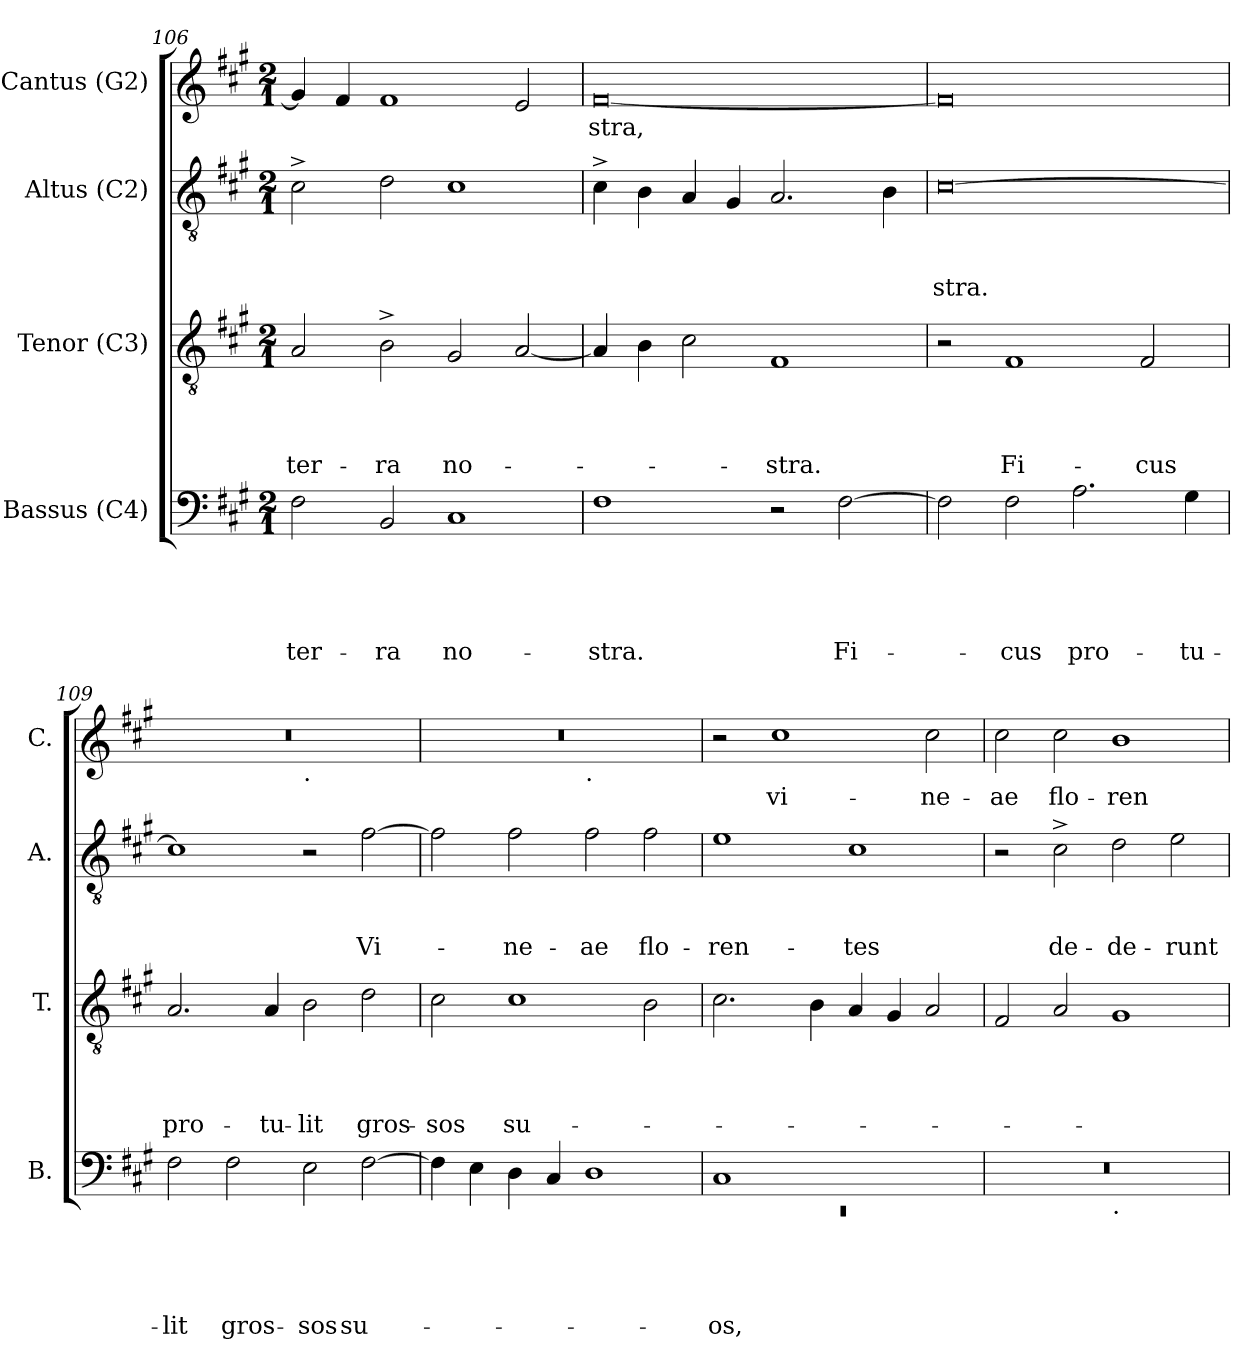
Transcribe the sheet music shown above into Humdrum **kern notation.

**kern	**text	**text	**text	**text	**text	**kern	**text	**text	**text	**text	**kern	**text	**text	**text	**kern	**text
*part4	*part4	*part4	*part4	*part4	*part4	*part3	*part3	*part3	*part3	*part3	*part2	*part2	*part2	*part2	*part1	*part1
*staff4	*staff4	*staff4	*staff4	*staff4	*staff4	*staff3	*staff3	*staff3	*staff3	*staff3	*staff2	*staff2	*staff2	*staff2	*staff1	*staff1
*I"Bassus (C4)	*	*	*	*	*	*I"Tenor (C3)	*	*	*	*	*I"Altus (C2)	*	*	*	*I"Cantus (G2)	*
*I'B.	*	*	*	*	*	*I'T.	*	*	*	*	*I'A.	*	*	*	*I'C.	*
*clefF4	*	*	*	*	*	*clefGv2	*	*	*	*	*clefGv2	*	*	*	*clefG2	*
*k[f#c#g#]	*	*	*	*	*	*k[f#c#g#]	*	*	*	*	*k[f#c#g#]	*	*	*	*k[f#c#g#]	*
*A:	*	*	*	*	*	*A:	*	*	*	*	*A:	*	*	*	*A:	*
*M2/1	*	*	*	*	*	*M2/1	*	*	*	*	*M2/1	*	*	*	*M2/1	*
=106	=106	=106	=106	=106	=106	=106	=106	=106	=106	=106	=106	=106	=106	=106	=106	=106
!	!	!	!	!	!LO:LY:b	!	!	!	!	!LO:LY:b	!	!	!	!	!	!
2F#\	.	.	.	.	ter-	2A/	.	.	.	ter-	2c#^>\	.	.	.	4g#/]	.
.	.	.	.	.	.	.	.	.	.	.	.	.	.	.	4f#/	.
!	!	!	!	!	!LO:LY:b	!	!	!	!	!LO:LY:b	!	!	!	!	!	!
2BB/	.	.	.	.	-ra	2B^>\	.	.	.	-ra	2d\	.	.	.	1f#	.
!	!	!	!	!	!LO:LY:b	!	!	!	!	!LO:LY:b	!	!	!	!	!	!
1C#	.	.	.	.	no-	2G#/	.	.	.	no-	1c#	.	.	.	.	.
.	.	.	.	.	.	[<2A/	.	.	.	.	.	.	.	.	2e/	.
=107	=107	=107	=107	=107	=107	=107	=107	=107	=107	=107	=107	=107	=107	=107	=107	=107
!	!	!	!	!	!LO:LY:b	!	!	!	!	!	!	!	!	!	!	!LO:LY:b
1F#	.	.	.	.	-stra.	4A/]	.	.	.	.	4c#^>\	.	.	.	[<0f#	-stra,
.	.	.	.	.	.	4B\	.	.	.	.	4B\	.	.	.	.	.
.	.	.	.	.	.	2c#\	.	.	.	.	4A/	.	.	.	.	.
.	.	.	.	.	.	.	.	.	.	.	4G#/	.	.	.	.	.
!	!	!	!	!	!	!	!	!	!	!LO:LY:b	!	!	!	!	!	!
2r	.	.	.	.	.	1F#	.	.	.	-stra.	2.A/	.	.	.	.	.
!	!	!	!	!	!LO:LY:b	!	!	!	!	!	!	!	!	!	!	!
[>2F#\	.	.	.	.	Fi-	.	.	.	.	.	.	.	.	.	.	.
.	.	.	.	.	.	.	.	.	.	.	4B\	.	.	.	.	.
=108	=108	=108	=108	=108	=108	=108	=108	=108	=108	=108	=108	=108	=108	=108	=108	=108
!	!	!	!	!	!	!	!	!	!	!	!	!	!	!LO:LY:b	!	!
2F#\]	.	.	.	.	.	2r	.	.	.	.	[<0c#	.	.	-stra.	0f#]	.
!	!	!	!	!	!LO:LY:b	!	!	!	!	!LO:LY:b	!	!	!	!	!	!
2F#\	.	.	.	.	-cus	1F#	.	.	.	Fi-	.	.	.	.	.	.
!	!	!	!	!	!LO:LY:b	!	!	!	!	!	!	!	!	!	!	!
2.A\	.	.	.	.	pro-	.	.	.	.	.	.	.	.	.	.	.
!	!	!	!	!	!	!	!	!	!	!LO:LY:b	!	!	!	!	!	!
.	.	.	.	.	.	2F#/	.	.	.	-cus	.	.	.	.	.	.
!	!	!	!	!	!LO:LY:b	!	!	!	!	!	!	!	!	!	!	!
4G#\	.	.	.	.	-tu-	.	.	.	.	.	.	.	.	.	.	.
!!LO:LB:g=z
=109	=109	=109	=109	=109	=109	=109	=109	=109	=109	=109	=109	=109	=109	=109	=109	=109
!	!	!	!	!	!LO:LY:b	!	!	!	!	!LO:LY:b	!	!	!	!	!	!
*	*	*	*	*	*	*	*	*	*	*	*	*	*	*	*^	*
2F#\	.	.	.	.	-lit	2.A/	.	.	.	pro-	1c#]	.	.	.	0r	1ryy	.
!	!	!	!	!	!LO:LY:b	!	!	!	!	!	!	!	!	!	!	!	!
2F#\	.	.	.	.	gros-	.	.	.	.	.	.	.	.	.	.	.	.
!	!	!	!	!	!	!	!	!	!	!LO:LY:b	!	!	!	!	!	!	!
.	.	.	.	.	.	4A/	.	.	.	-tu-	.	.	.	.	.	.	.
!	!	!	!	!	!	!	!	!	!	!	!	!	!	!	!	!LO:TX:b:t=.	!
!	!	!	!	!	!LO:LY:b	!	!	!	!	!LO:LY:b:rj	!	!	!	!	!	!	!
2E\	.	.	.	.	-sos	2B\	.	.	.	-lit	2r	.	.	.	.	1ryy	.
!	!	!	!	!	!LO:LY:b	!	!	!	!	!LO:LY:b	!	!	!	!LO:LY:b	!	!	!
[>2F#\	.	.	.	.	su-	2d\	.	.	.	gros-	[>2f#\	.	.	Vi-	.	.	.
=110	=110	=110	=110	=110	=110	=110	=110	=110	=110	=110	=110	=110	=110	=110	=110	=110	=110
!	!	!	!	!	!	!	!	!	!	!LO:LY:b	!	!	!	!	!	!	!
4F#\]	.	.	.	.	.	2c#\	.	.	.	-sos	2f#\]	.	.	.	0r	1ryy	.
4E\	.	.	.	.	.	.	.	.	.	.	.	.	.	.	.	.	.
!	!	!	!	!	!	!	!	!	!	!LO:LY:b	!	!	!	!LO:LY:b	!	!	!
4D\	.	.	.	.	.	1c#	.	.	.	su-	2f#\	.	.	-ne-	.	.	.
4C#/	.	.	.	.	.	.	.	.	.	.	.	.	.	.	.	.	.
!	!	!	!	!	!	!	!	!	!	!	!	!	!	!	!	!LO:TX:b:t=.	!
!	!	!	!	!	!	!	!	!	!	!	!	!	!	!LO:LY:b	!	!	!
1D	.	.	.	.	.	.	.	.	.	.	2f#\	.	.	-ae	.	1ryy	.
!	!	!	!	!	!	!	!	!	!	!	!	!	!	!LO:LY:b	!	!	!
.	.	.	.	.	.	2B\	.	.	.	.	2f#\	.	.	flo-	.	.	.
=111	=111	=111	=111	=111	=111	=111	=111	=111	=111	=111	=111	=111	=111	=111	=111	=111	=111
*^	*	*	*	*	*	*	*	*	*	*	*	*	*	*	*	*	*
!	!LO:N:vis=1	!	!	!	!	!LO:LY:b	!	!	!	!	!	!	!	!	!LO:LY:b	!	!	!
*	*	*	*	*	*	*	*	*	*	*	*	*	*	*	*	*v	*v	*
1C#	0rEE	.	.	.	.	-os,	2.c#\	.	.	.	.	1e	.	.	-ren-	2r	.
!	!	!	!	!	!	!	!	!	!	!	!	!	!	!	!	!	!LO:LY:b
.	.	.	.	.	.	.	.	.	.	.	.	.	.	.	.	1cc#	vi-
.	.	.	.	.	.	.	4B\	.	.	.	.	.	.	.	.	.	.
!	!	!	!	!	!	!	!	!	!	!	!	!	!	!	!LO:LY:b	!	!
1ryy	.	.	.	.	.	.	4A/	.	.	.	.	1c#	.	.	-tes	.	.
.	.	.	.	.	.	.	4G#/	.	.	.	.	.	.	.	.	.	.
!	!	!	!	!	!	!	!	!	!	!	!	!	!	!	!	!	!LO:LY:b
.	.	.	.	.	.	.	2A/	.	.	.	.	.	.	.	.	2cc#\	-ne-
=112	=112	=112	=112	=112	=112	=112	=112	=112	=112	=112	=112	=112	=112	=112	=112	=112	=112
!	!	!	!	!	!	!	!	!	!	!	!	!	!	!	!	!	!LO:LY:b
0r	1ryy	.	.	.	.	.	2F#/	.	.	.	.	2r	.	.	.	2cc#\	-ae
!	!	!	!	!	!	!	!	!	!	!	!	!	!	!	!LO:LY:b	!	!LO:LY:b
.	.	.	.	.	.	.	2A/	.	.	.	.	2c#^>\	.	.	de-	2cc#\	flo-
!	!LO:TX:b:t=.	!	!	!	!	!	!	!	!	!	!	!	!	!	!	!	!
!	!	!	!	!	!	!	!	!	!	!	!	!	!	!	!LO:LY:b	!	!LO:LY:b
.	1ryy	.	.	.	.	.	1G#	.	.	.	.	2d\	.	.	-de-	1b	-ren-
!	!	!	!	!	!	!	!	!	!	!	!	!	!	!	!LO:LY:b	!	!
.	.	.	.	.	.	.	.	.	.	.	.	2e\	.	.	-runt	.	.
*v	*v	*	*	*	*	*	*	*	*	*	*	*	*	*	*	*	*
=	=	=	=	=	=	=	=	=	=	=	=	=	=	=	=	=
*-	*-	*-	*-	*-	*-	*-	*-	*-	*-	*-	*-	*-	*-	*-	*-	*-
